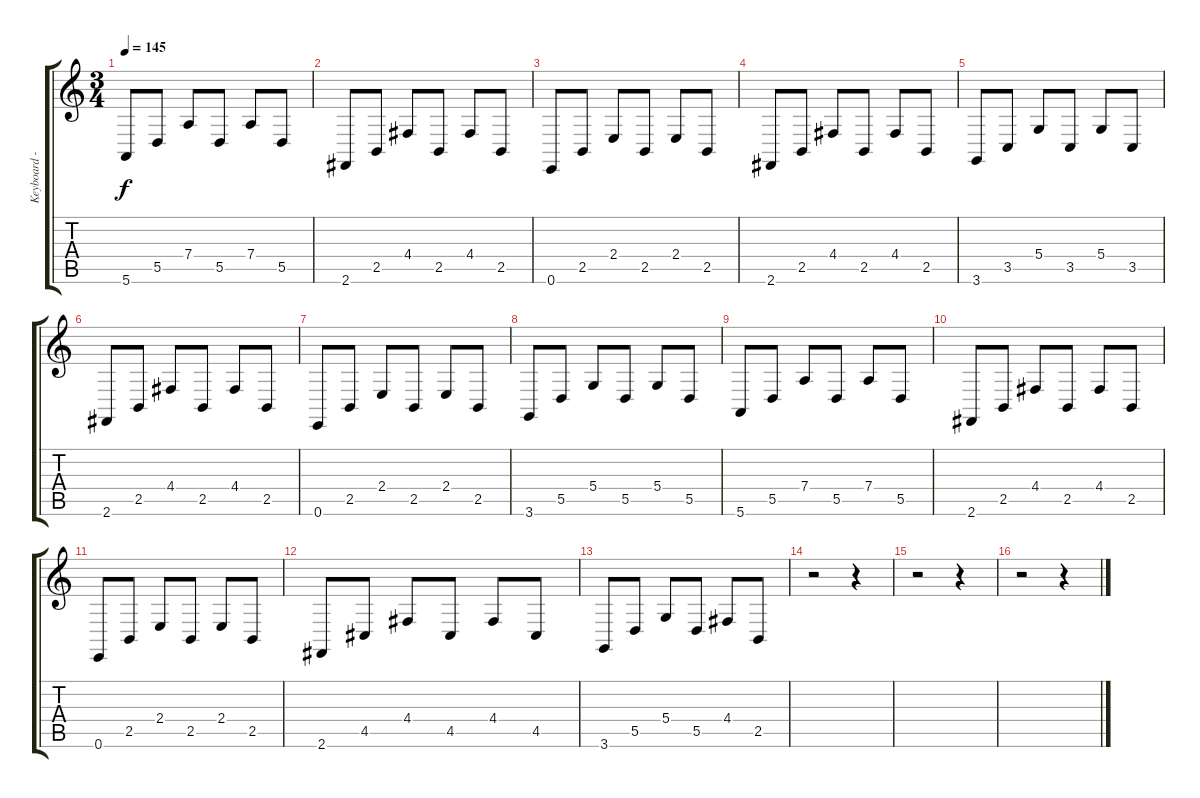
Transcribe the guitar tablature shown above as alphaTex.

\track ("Keyboard - Pizz Strings" "Keyboard -") {instrument pizzicatostrings}
\staff {score tabs}
\tuning (E4 B3 G3 D3 A2 E2) {hide}
\ts (3 4)
\tempo 145
\clef g2
\ks c
5.6.8{dy f balance 0} 5.5.8{balance 16} 7.4.8{balance 0} 5.5.8{balance 16} 7.4.8{balance 0} 5.5.8{balance 16} |
2.6.8{balance 0} 2.5.8{balance 16} 4.4.8{balance 0} 2.5.8{balance 16} 4.4.8{balance 0} 2.5.8{balance 16} |
0.6.8{balance 0} 2.5.8{balance 16} 2.4.8{balance 0} 2.5.8{balance 16} 2.4.8{balance 0} 2.5.8{balance 16} |
2.6.8{balance 0} 2.5.8{balance 16} 4.4.8{balance 0} 2.5.8{balance 16} 4.4.8{balance 0} 2.5.8{balance 16} |
3.6.8{balance 0} 3.5.8{balance 16} 5.4.8{balance 0} 3.5.8{balance 16} 5.4.8{balance 0} 3.5.8{balance 16} |
2.6.8{balance 0} 2.5.8{balance 16} 4.4.8{balance 0} 2.5.8{balance 16} 4.4.8{balance 0} 2.5.8{balance 16} |
0.6.8{balance 0} 2.5.8{balance 16} 2.4.8{balance 0} 2.5.8{balance 16} 2.4.8{balance 0} 2.5.8{balance 16} |
3.6.8{balance 0} 5.5.8{balance 16} 5.4.8{balance 0} 5.5.8{balance 16} 5.4.8{balance 0} 5.5.8{balance 16} |
5.6.8{balance 0} 5.5.8{balance 16} 7.4.8{balance 0} 5.5.8{balance 16} 7.4.8{balance 0} 5.5.8{balance 16} |
2.6.8{balance 0} 2.5.8{balance 16} 4.4.8{balance 0} 2.5.8{balance 16} 4.4.8{balance 0} 2.5.8{balance 16} |
0.6.8{balance 0} 2.5.8{balance 16} 2.4.8{balance 0} 2.5.8{balance 16} 2.4.8{balance 0} 2.5.8{balance 16} |
2.6.8{balance 0} 4.5.8{balance 16} 4.4.8{balance 0} 4.5.8{balance 16} 4.4.8{balance 0} 4.5.8{balance 16} |
3.6.8{balance 0} 5.5.8{balance 16} 5.4.8{balance 0} 5.5.8{balance 16} 4.4.8{balance 0} 2.5.8{balance 16} |
r.2 r.4 |
r.2 r.4 |
r.2 r.4
